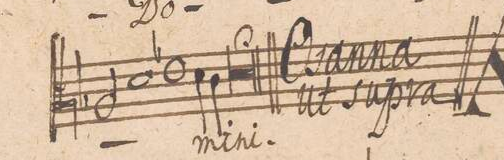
**kern	**text
*I"ALTVS.	*
*clefC3	*
*k[b-]	*
*met(C|)	*
*M2/1	*
2A/	.
1d\	.
=108-	=108-
1e-X	.
4d\	-mi-
4c\	.
=109-	=109-
0dl;	-ni.
==	==
*-	*-
